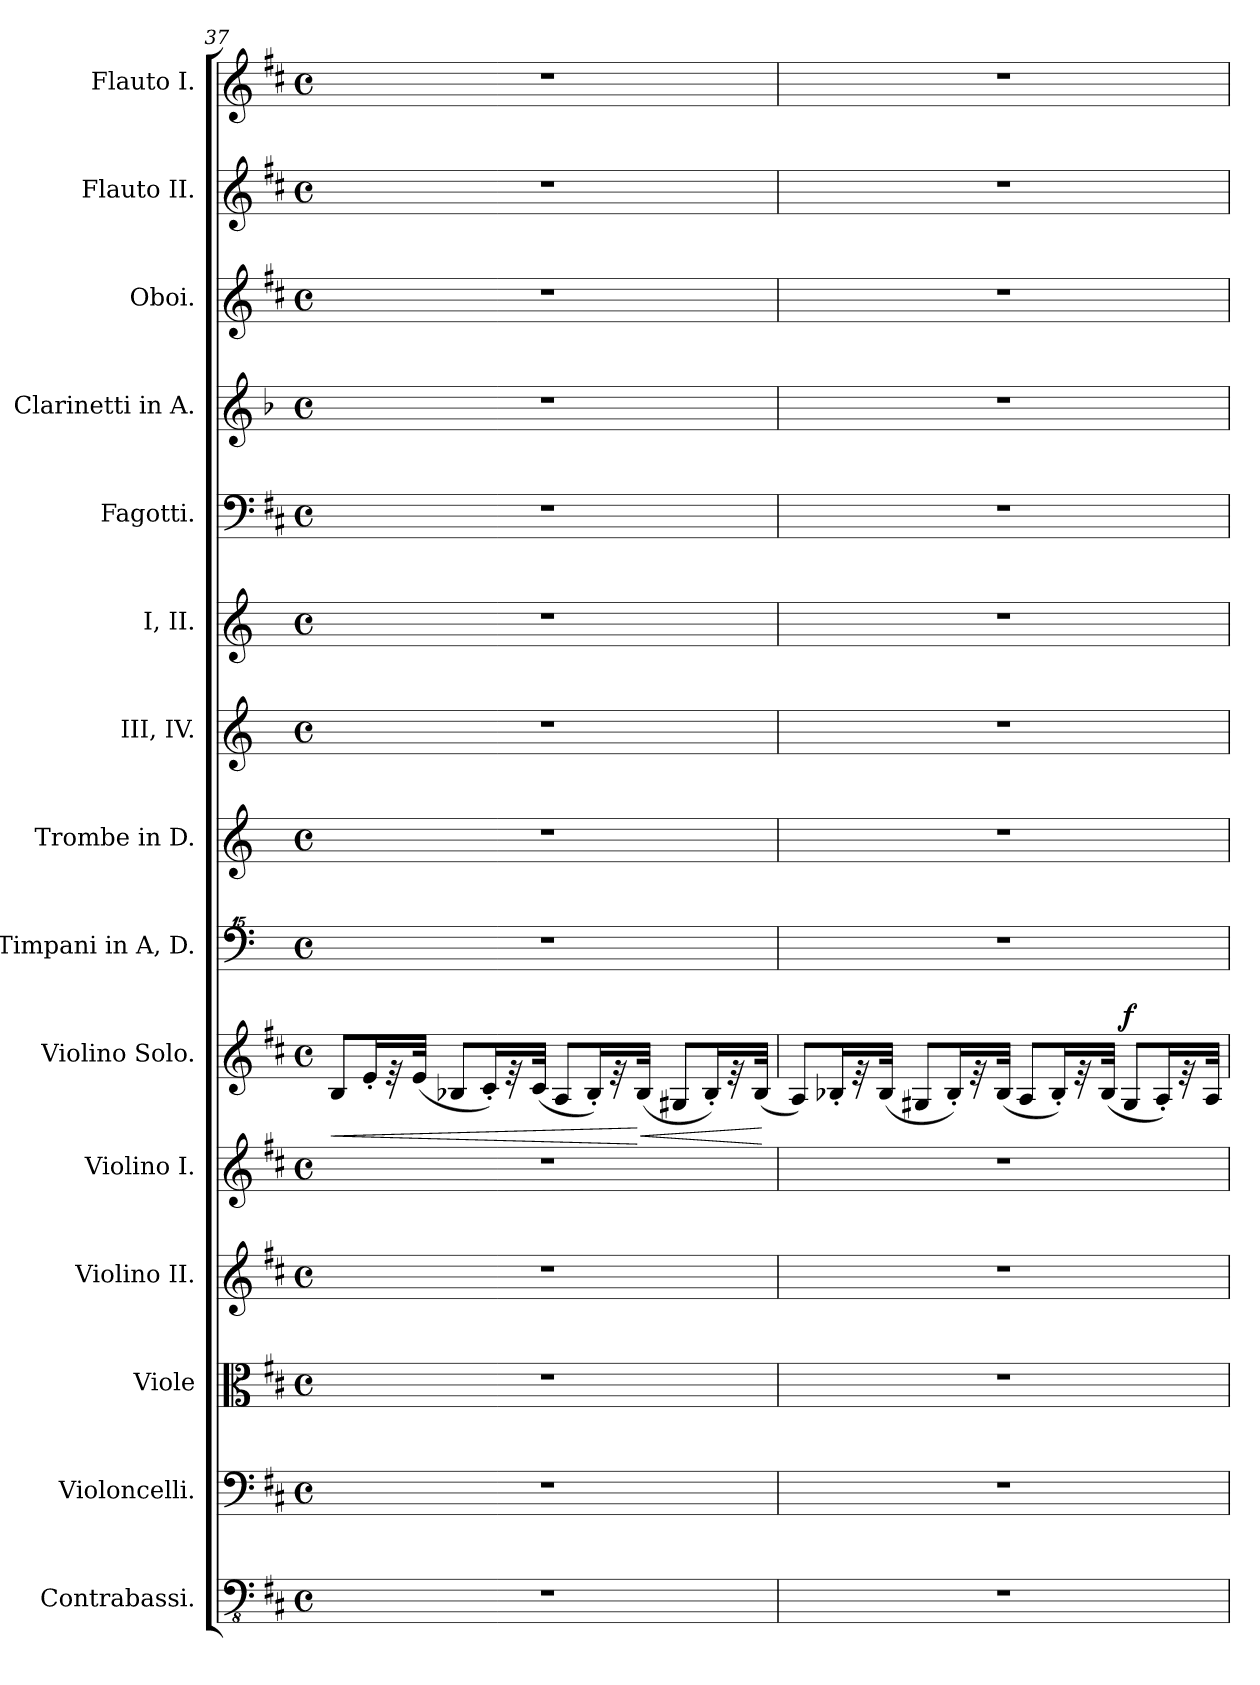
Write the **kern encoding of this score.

**kern	**kern	**kern	**kern	**kern	**kern	**dynam	**kern	**kern	**kern	**kern	**kern	**kern	**kern	**kern	**kern
*part15	*part14	*part13	*part12	*part11	*part10	*part10	*part9	*part8	*part7	*part6	*part5	*part4	*part3	*part2	*part1
*staff15	*staff14	*staff13	*staff12	*staff11	*staff10	*staff10	*staff9	*staff8	*staff7	*staff6	*staff5	*staff4	*staff3	*staff2	*staff1
*I"Contrabassi.	*I"Violoncelli.	*I"Viole	*I"Violino II.	*I"Violino I.	*I"Violino Solo.	*	*I"Timpani in A, D.	*I"Trombe in D.	*I"III, IV.	*I"I, II.	*I"Fagotti.	*I"Clarinetti in A.	*I"Oboi.	*I"Flauto II.	*I"Flauto I.
*I'Cbs.	*	*	*	*	*I'Vln.	*	*I'Timp.	*	*	*	*I'Fag.	*	*I'Ob.	*I'Fl.	*I'Fl.
*clefFv4	*clefF4	*clefC3	*clefG2	*clefG2	*clefG2	*	*clefF^^4	*clefG2	*clefG2	*clefG2	*clefF4	*clefG2	*clefG2	*clefG2	*clefG2
*	*	*	*	*	*	*	*ITrd7c12	*ITrd-1c-2	*ITrd4c7	*ITrd4c7	*	*ITrd2c3	*	*	*
*k[f#c#]	*k[f#c#]	*k[f#c#]	*k[f#c#]	*k[f#c#]	*k[f#c#]	*	*k[]	*k[f#c#]	*k[b-]	*k[b-]	*k[f#c#]	*k[f#c#]	*k[f#c#]	*k[f#c#]	*k[f#c#]
*M4/4	*M4/4	*M4/4	*M4/4	*M4/4	*M4/4	*	*M4/4	*M4/4	*M4/4	*M4/4	*M4/4	*M4/4	*M4/4	*M4/4	*M4/4
*met(c)	*met(c)	*met(c)	*met(c)	*met(c)	*met(c)	*	*met(c)	*met(c)	*met(c)	*met(c)	*met(c)	*met(c)	*met(c)	*met(c)	*met(c)
=37	=37	=37	=37	=37	=37	=37	=37	=37	=37	=37	=37	=37	=37	=37	=37
!	!	!	!	!	!	!LO:HP:b	!	!	!	!	!	!	!	!	!
1r	1r	1r	1r	1r	8B/L	<	1r	1r	1r	1r	1r	1r	1r	1r	1r
.	.	.	.	.	16e'/L	.	.	.	.	.	.	.	.	.	.
.	.	.	.	.	32re	.	.	.	.	.	.	.	.	.	.
.	.	.	.	.	(32e/JJk	.	.	.	.	.	.	.	.	.	.
.	.	.	.	.	8B-X/L	.	.	.	.	.	.	.	.	.	.
.	.	.	.	.	16c#'/L)	.	.	.	.	.	.	.	.	.	.
.	.	.	.	.	32re	.	.	.	.	.	.	.	.	.	.
.	.	.	.	.	(32c#/JJk	.	.	.	.	.	.	.	.	.	.
.	.	.	.	.	8A/L	.	.	.	.	.	.	.	.	.	.
.	.	.	.	.	16B-'/L)	.	.	.	.	.	.	.	.	.	.
.	.	.	.	.	32re	.	.	.	.	.	.	.	.	.	.
!	!	!	!	!	!	!LO:HP:n=1:b	!	!	!	!	!	!	!	!	!
.	.	.	.	.	(32B-/JJk	[ <	.	.	.	.	.	.	.	.	.
.	.	.	.	.	8G#X/L	.	.	.	.	.	.	.	.	.	.
.	.	.	.	.	16B-'/L)	.	.	.	.	.	.	.	.	.	.
.	.	.	.	.	32re	.	.	.	.	.	.	.	.	.	.
.	.	.	.	.	(32B-/JJk	.	.	.	.	.	.	.	.	.	.
.	.	.	.	.	.	[	.	.	.	.	.	.	.	.	.
!!LO:PB:g=z
=38	=38	=38	=38	=38	=38	=38	=38	=38	=38	=38	=38	=38	=38	=38	=38
1r	1r	1r	1r	1r	8A/L)	.	1r	1r	1r	1r	1r	1r	1r	1r	1r
.	.	.	.	.	16B-X'/L	.	.	.	.	.	.	.	.	.	.
.	.	.	.	.	32re	.	.	.	.	.	.	.	.	.	.
.	.	.	.	.	(32B-/JJk	.	.	.	.	.	.	.	.	.	.
.	.	.	.	.	8G#X/L	.	.	.	.	.	.	.	.	.	.
.	.	.	.	.	16B-'/L)	.	.	.	.	.	.	.	.	.	.
.	.	.	.	.	32re	.	.	.	.	.	.	.	.	.	.
.	.	.	.	.	(32B-/JJk	.	.	.	.	.	.	.	.	.	.
.	.	.	.	.	8A/L	.	.	.	.	.	.	.	.	.	.
.	.	.	.	.	16B-'/L)	.	.	.	.	.	.	.	.	.	.
.	.	.	.	.	32re	.	.	.	.	.	.	.	.	.	.
.	.	.	.	.	(32B-/JJk	.	.	.	.	.	.	.	.	.	.
!	!	!	!	!	!	!LO:DY:a	!	!	!	!	!	!	!	!	!
.	.	.	.	.	8G#/L	f	.	.	.	.	.	.	.	.	.
.	.	.	.	.	16A'/L)	.	.	.	.	.	.	.	.	.	.
.	.	.	.	.	32re	.	.	.	.	.	.	.	.	.	.
.	.	.	.	.	32A/JJk	.	.	.	.	.	.	.	.	.	.
=	=	=	=	=	=	=	=	=	=	=	=	=	=	=	=
*-	*-	*-	*-	*-	*-	*-	*-	*-	*-	*-	*-	*-	*-	*-	*-
